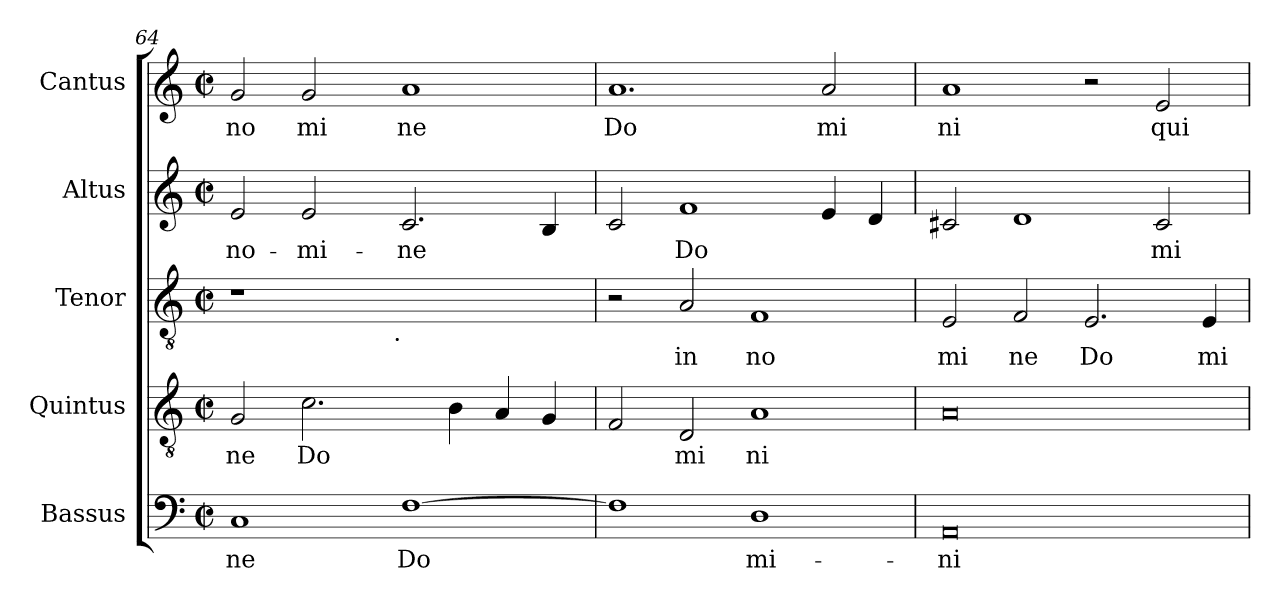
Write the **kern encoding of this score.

**kern	**text	**kern	**text	**kern	**text	**kern	**text	**kern	**text
*part5	*part5	*part4	*part4	*part3	*part3	*part2	*part2	*part1	*part1
*staff5	*staff5	*staff4	*staff4	*staff3	*staff3	*staff2	*staff2	*staff1	*staff1
*I"Bassus	*	*I"Quintus	*	*I"Tenor	*	*I"Altus	*	*I"Cantus	*
*clefF4	*	*clefGv2	*	*clefGv2	*	*clefG2	*	*clefG2	*
*k[]	*	*k[]	*	*k[]	*	*k[]	*	*k[]	*
*C:	*	*C:	*	*C:	*	*C:	*	*C:	*
*M2/2	*	*M2/2	*	*M2/2	*	*M2/2	*	*M2/2	*
*met(c|)	*	*met(c|)	*	*met(c|)	*	*met(c|)	*	*met(c|)	*
=64	=64	=64	=64	=64	=64	=64	=64	=64	=64
!	!LO:LY:b:cj	!	!LO:LY:b:cj	!	!	!	!LO:LY:b:cj	!	!LO:LY:b:cj
*	*	*	*	*^	*	*	*	*	*
1C	-ne	2G/	ne	1r	2ryy	.	2e/	no-	2g/	no
!	!	!	!LO:LY:b:cj	!	!	!	!	!LO:LY:b:cj	!	!LO:LY:b:cj
.	.	2.c\	Do	.	4ryy	.	2e/	-mi-	2g/	mi
.	.	.	.	.	8...ryy	.	.	.	.	.
!	!	!	!	!	!LO:TX:b:t=.	!	!	!	!	!
.	.	.	.	.	1ryy	.	.	.	.	.
!	!LO:LY:b:cj	!	!	!	!	!	!	!LO:LY:b:cj	!	!LO:LY:b:cj
[>1F	Do-	.	.	1ryy	.	.	2.c/	-ne	1a	ne
!	!	!	!LO:LY:b:cj	!	!	!	!	!	!	!
.	.	4B\	.	.	.	.	.	.	.	.
!	!	!	!LO:LY:b:cj	!	!	!	!	!	!	!
.	.	4A/	.	.	.	.	.	.	.	.
!	!	!	!LO:LY:b:cj	!	!	!	!	!LO:LY:b:cj	!	!
.	.	4G/	.	.	.	.	4B/	.	.	.
.	.	.	.	.	64ryy	.	.	.	.	.
=65	=65	=65	=65	=65	=65	=65	=65	=65	=65	=65
!	!LO:LY:b:cj	!	!LO:LY:b:cj	!	!	!	!	!LO:LY:b:cj	!	!LO:LY:b:cj
*	*	*	*	*v	*v	*	*	*	*	*
1F]	--	2F/	.	2r	.	2c/	.	1.a	Do
!	!	!	!LO:LY:b:cj	!	!LO:LY:b:cj	!	!LO:LY:b:cj	!	!
.	.	2D/	mi	2A/	in	1f	Do-	.	.
!	!LO:LY:b:cj	!	!LO:LY:b:cj	!	!LO:LY:b:cj	!	!	!	!
1D	-mi-	1A	ni	1F	no	.	.	.	.
!	!	!	!	!	!	!	!LO:LY:b:cj	!	!LO:LY:b:cj
.	.	.	.	.	.	4e/	--	2a/	mi
!	!	!	!	!	!	!	!LO:LY:b:cj	!	!
.	.	.	.	.	.	4d/	--	.	.
!!LO:PB:g=z
=66	=66	=66	=66	=66	=66	=66	=66	=66	=66
!	!LO:LY:b:cj	!	!LO:LY:b:cj	!	!LO:LY:b:cj	!	!LO:LY:b:cj	!	!LO:LY:b:cj
0AA	-ni	0A	.	2E/	mi	2c#X/	--	1a	ni
!	!	!	!	!	!LO:LY:b:cj	!	!LO:LY:b:cj	!	!
.	.	.	.	2F/	ne	1d	--	.	.
!	!	!	!	!	!LO:LY:b:cj	!	!	!	!
.	.	.	.	2.E/	Do	.	.	2r	.
!	!	!	!	!	!	!	!LO:LY:b:cj	!	!LO:LY:b:cj
.	.	.	.	.	.	2c#/	-mi-	2e/	qui
!	!	!	!	!	!LO:LY:b:cj	!	!	!	!
.	.	.	.	4E/	mi	.	.	.	.
=	=	=	=	=	=	=	=	=	=
*-	*-	*-	*-	*-	*-	*-	*-	*-	*-
